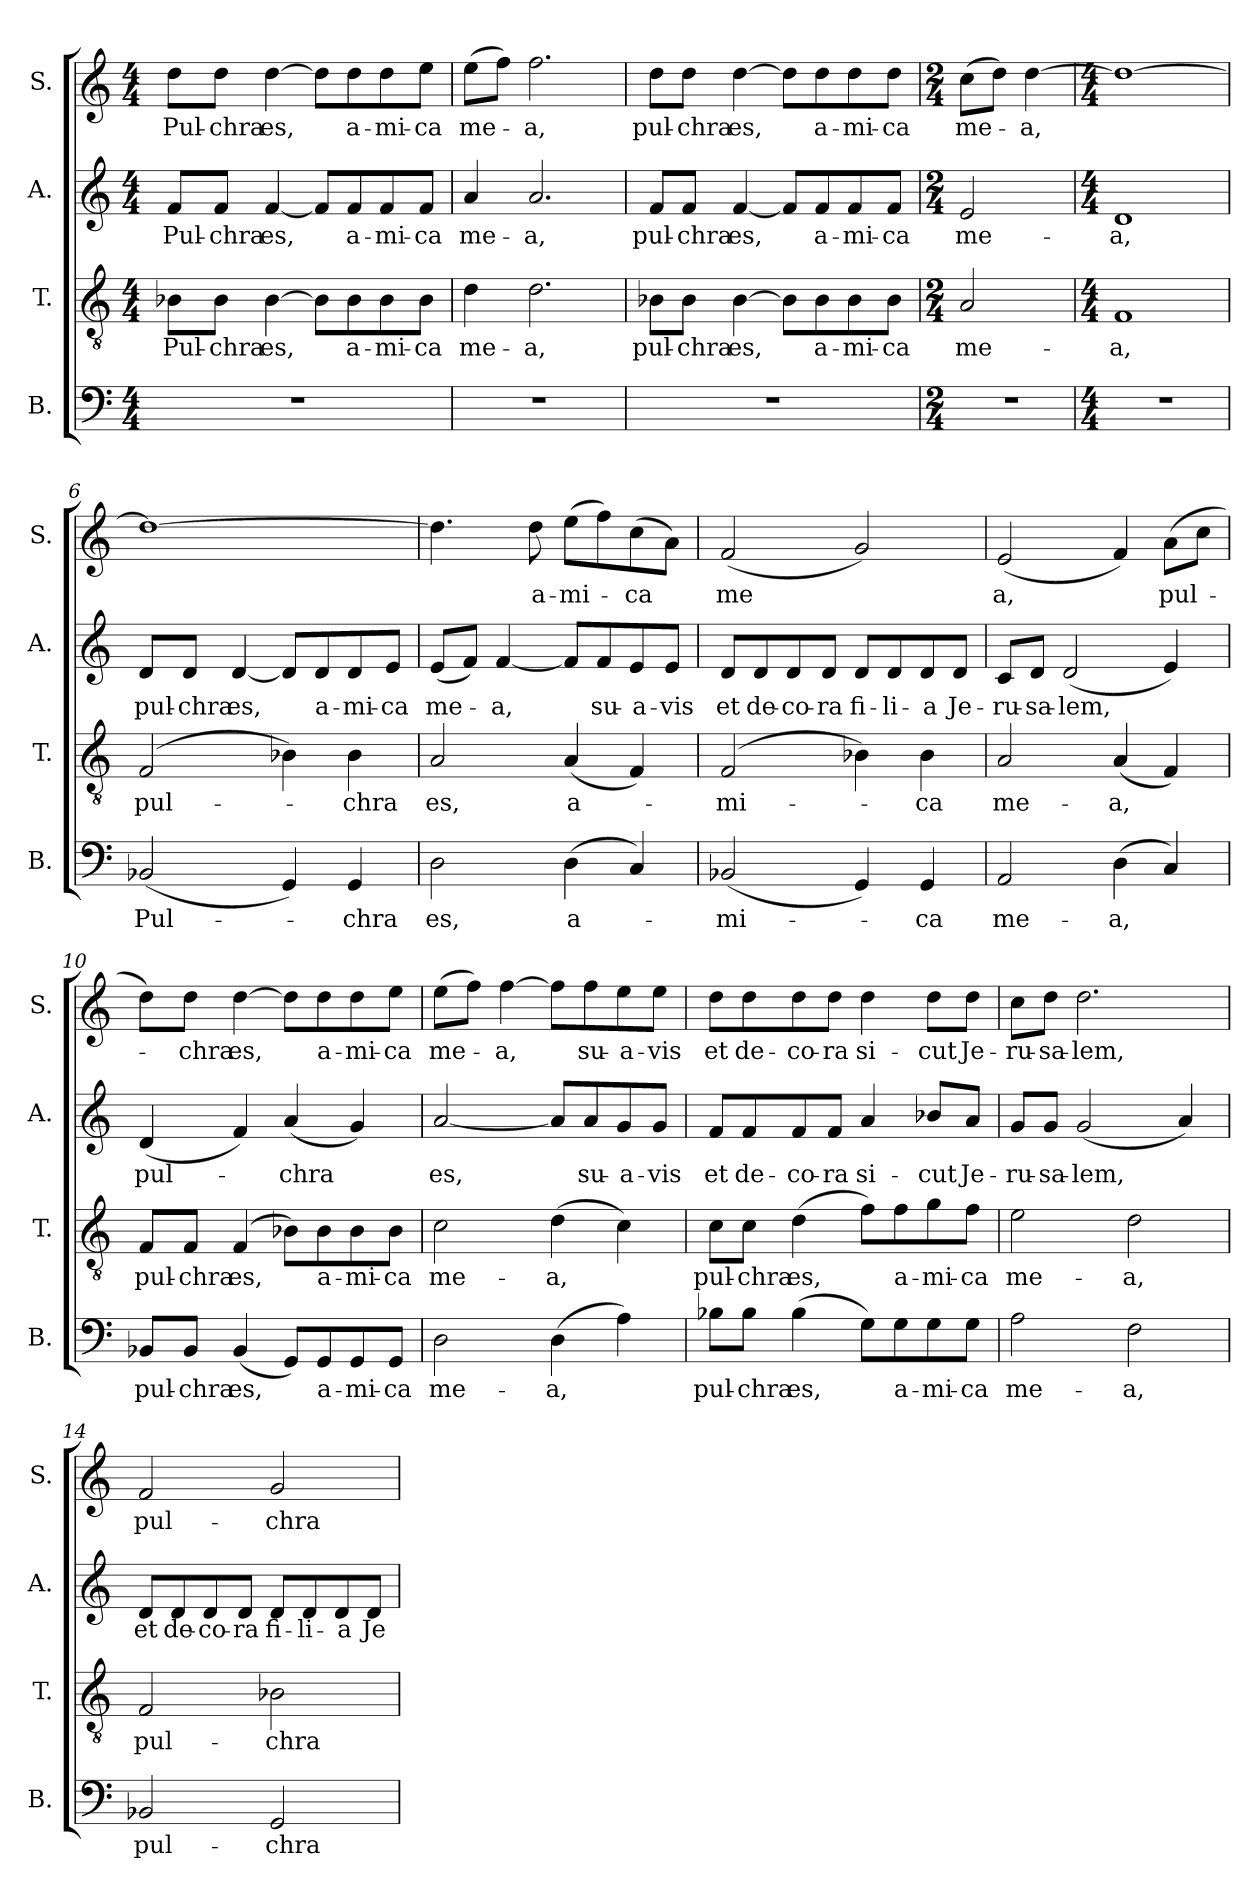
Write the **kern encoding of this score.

**kern	**text	**kern	**text	**kern	**text	**kern	**text
*part4	*part4	*part3	*part3	*part2	*part2	*part1	*part1
*staff4	*staff4	*staff3	*staff3	*staff2	*staff2	*staff1	*staff1
*I"B.	*	*I"T.	*	*I"A.	*	*I"S.	*
*I'B.	*	*I'T.	*	*I'A.	*	*I'S.	*
*clefF4	*	*clefGv2	*	*clefG2	*	*clefG2	*
*k[]	*	*k[]	*	*k[]	*	*k[]	*
*M4/4	*	*M4/4	*	*M4/4	*	*M4/4	*
*MM65	*	*MM65	*	*MM65	*	*MM65	*
=1	=1	=1	=1	=1	=1	=1	=1
!	!	!	!LO:LY:b	!	!LO:LY:b	!	!LO:LY:b
1r	.	8B-X\L	Pul-	8f/L	Pul-	8dd\L	Pul-
!	!	!	!LO:LY:b	!	!LO:LY:b	!	!LO:LY:b
.	.	8B-\J	-chra	8f/J	-chra	8dd\J	-chra
!	!	!	!LO:LY:b	!	!LO:LY:b	!	!LO:LY:b
.	.	[4B-\	es,	[4f/	es,	[4dd\	es,
.	.	8B-\L]	.	8f/L]	.	8dd\L]	.
!	!	!	!LO:LY:b	!	!LO:LY:b	!	!LO:LY:b
.	.	8B-\	a-	8f/	a-	8dd\	a-
!	!	!	!LO:LY:b	!	!LO:LY:b	!	!LO:LY:b
.	.	8B-\	-mi-	8f/	-mi-	8dd\	-mi-
!	!	!	!LO:LY:b	!	!LO:LY:b	!	!LO:LY:b
.	.	8B-\J	-ca	8f/J	-ca	8ee\J	-ca
=2	=2	=2	=2	=2	=2	=2	=2
!	!	!	!LO:LY:b	!	!LO:LY:b	!	!LO:LY:b
1r	.	4d\	me-	4a/	me-	(>8ee\L	me-
.	.	.	.	.	.	8ff\J)	.
!	!	!	!LO:LY:b	!	!LO:LY:b	!	!LO:LY:b
.	.	2.d\	-a,	2.a/	-a,	2.ff\	-a,
=3	=3	=3	=3	=3	=3	=3	=3
!	!	!	!LO:LY:b	!	!LO:LY:b	!	!LO:LY:b
1r	.	8B-X\L	pul-	8f/L	pul-	8dd\L	pul-
!	!	!	!LO:LY:b	!	!LO:LY:b	!	!LO:LY:b
.	.	8B-\J	-chra	8f/J	-chra	8dd\J	-chra
!	!	!	!LO:LY:b	!	!LO:LY:b	!	!LO:LY:b
.	.	[4B-\	es,	[4f/	es,	[4dd\	es,
.	.	8B-\L]	.	8f/L]	.	8dd\L]	.
!	!	!	!LO:LY:b	!	!LO:LY:b	!	!LO:LY:b
.	.	8B-\	a-	8f/	a-	8dd\	a-
!	!	!	!LO:LY:b	!	!LO:LY:b	!	!LO:LY:b
.	.	8B-\	-mi-	8f/	-mi-	8dd\	-mi-
!	!	!	!LO:LY:b	!	!LO:LY:b	!	!LO:LY:b
.	.	8B-\J	-ca	8f/J	-ca	8dd\J	-ca
=4	=4	=4	=4	=4	=4	=4	=4
*M2/4	*	*M2/4	*	*M2/4	*	*M2/4	*
!	!	!	!LO:LY:b	!	!LO:LY:b	!	!LO:LY:b
2r	.	2A/	me-	2e/	me-	(>8cc\L	me-
.	.	.	.	.	.	8dd\J)	.
!	!	!	!	!	!	!	!LO:LY:b
.	.	.	.	.	.	[4dd\	-a,
=5	=5	=5	=5	=5	=5	=5	=5
*M4/4	*	*M4/4	*	*M4/4	*	*M4/4	*
!	!	!	!LO:LY:b	!	!LO:LY:b	!	!
1r	.	1F	-a,	1d	-a,	1dd_	.
=6	=6	=6	=6	=6	=6	=6	=6
!	!LO:LY:b	!	!LO:LY:b	!	!LO:LY:b	!	!
(<2BB-X/	Pul-	(>2F/	pul-	8d/L	pul-	1dd_	.
!	!	!	!	!	!LO:LY:b	!	!
.	.	.	.	8d/J	-chra	.	.
!	!	!	!	!	!LO:LY:b	!	!
.	.	.	.	[4d/	es,	.	.
4GG/)	.	4B-X\)	.	8d/L]	.	.	.
!	!	!	!	!	!LO:LY:b	!	!
.	.	.	.	8d/	a-	.	.
!	!LO:LY:b	!	!LO:LY:b	!	!LO:LY:b	!	!
4GG/	-chra	4B-\	-chra	8d/	-mi-	.	.
!	!	!	!	!	!LO:LY:b	!	!
.	.	.	.	8e/J	-ca	.	.
!!LO:LB:g=z
=7	=7	=7	=7	=7	=7	=7	=7
!	!LO:LY:b	!	!LO:LY:b	!	!LO:LY:b	!	!
2D\	es,	2A/	es,	(<8e/L	me-	4.dd\]	.
.	.	.	.	8f/J)	.	.	.
!	!	!	!	!	!LO:LY:b	!	!
.	.	.	.	[4f/	-a,	.	.
!	!	!	!	!	!	!	!LO:LY:b
.	.	.	.	.	.	8dd\	a-
!	!LO:LY:b	!	!LO:LY:b	!	!	!	!LO:LY:b
(>4D\	a-	(<4A/	a-	8f/L]	.	(>8ee\L	-mi-
!	!	!	!	!	!LO:LY:b	!	!
.	.	.	.	8f/	su-	8ff\)	.
!	!	!	!	!	!LO:LY:b	!	!LO:LY:b
4C/)	.	4F/)	.	8e/	-a-	(>8cc\	-ca
!	!	!	!	!	!LO:LY:b	!	!
.	.	.	.	8e/J	-vis	8a\J)	.
=8	=8	=8	=8	=8	=8	=8	=8
!	!LO:LY:b	!	!LO:LY:b	!	!LO:LY:b	!	!LO:LY:b
(<2BB-X/	-mi-	(>2F/	-mi-	8d/L	et	(<2f/	me
!	!	!	!	!	!LO:LY:b	!	!
.	.	.	.	8d/	de-	.	.
!	!	!	!	!	!LO:LY:b	!	!
.	.	.	.	8d/	-co-	.	.
!	!	!	!	!	!LO:LY:b	!	!
.	.	.	.	8d/J	-ra	.	.
!	!	!	!	!	!LO:LY:b	!	!
4GG/)	.	4B-X\)	.	8d/L	fi-	2g/)	.
!	!	!	!	!	!LO:LY:b	!	!
.	.	.	.	8d/	-li-	.	.
!	!LO:LY:b	!	!LO:LY:b	!	!LO:LY:b	!	!
4GG/	-ca	4B-\	-ca	8d/	-a	.	.
!	!	!	!	!	!LO:LY:b	!	!
.	.	.	.	8d/J	Je-	.	.
=9	=9	=9	=9	=9	=9	=9	=9
!	!LO:LY:b	!	!LO:LY:b	!	!LO:LY:b	!	!LO:LY:b
2AA/	me-	2A/	me-	8c/L	-ru-	(<2e/	a,
!	!	!	!	!	!LO:LY:b	!	!
.	.	.	.	8d/J	-sa-	.	.
!	!	!	!	!	!LO:LY:b	!	!
.	.	.	.	(<2d/	-lem,	.	.
!	!LO:LY:b	!	!LO:LY:b	!	!	!	!
(>4D\	-a,	(<4A/	-a,	.	.	4f/)	.
!	!	!	!	!	!	!	!LO:LY:b
4C/)	.	4F/)	.	4e/)	.	(>8a\L	pul-
.	.	.	.	.	.	8cc\J	.
=10	=10	=10	=10	=10	=10	=10	=10
!	!LO:LY:b	!	!LO:LY:b	!	!LO:LY:b	!	!
8BB-X/L	pul-	8F/L	pul-	(<4d/	pul-	8dd\L)	.
!	!LO:LY:b	!	!LO:LY:b	!	!	!	!LO:LY:b
8BB-/J	-chra	8F/J	-chra	.	.	8dd\J	-chra
!	!LO:LY:b	!	!LO:LY:b	!	!	!	!LO:LY:b
(<4BB-/	es,	(>4F/	es,	4f/)	.	[4dd\	es,
!	!	!	!	!	!LO:LY:b	!	!
8GG/L)	.	8B-X\L)	.	(<4a/	-chra	8dd\L]	.
!	!LO:LY:b	!	!LO:LY:b	!	!	!	!LO:LY:b
8GG/	a-	8B-\	a-	.	.	8dd\	a-
!	!LO:LY:b	!	!LO:LY:b	!	!	!	!LO:LY:b
8GG/	-mi-	8B-\	-mi-	4g/)	.	8dd\	-mi-
!	!LO:LY:b	!	!LO:LY:b	!	!	!	!LO:LY:b
8GG/J	-ca	8B-\J	-ca	.	.	8ee\J	-ca
=11	=11	=11	=11	=11	=11	=11	=11
!	!LO:LY:b	!	!LO:LY:b	!	!LO:LY:b	!	!LO:LY:b
2D\	me-	2c\	me-	[2a/	es,	(>8ee\L	me-
.	.	.	.	.	.	8ff\J)	.
!	!	!	!	!	!	!	!LO:LY:b
.	.	.	.	.	.	[4ff\	-a,
!	!LO:LY:b	!	!LO:LY:b	!	!	!	!
(>4D\	-a,	(>4d\	-a,	8a/L]	.	8ff\L]	.
!	!	!	!	!	!LO:LY:b	!	!LO:LY:b
.	.	.	.	8a/	su-	8ff\	su-
!	!	!	!	!	!LO:LY:b	!	!LO:LY:b
4A\)	.	4c\)	.	8g/	-a-	8ee\	-a-
!	!	!	!	!	!LO:LY:b	!	!LO:LY:b
.	.	.	.	8g/J	-vis	8ee\J	-vis
!!LO:LB:g=z
=12	=12	=12	=12	=12	=12	=12	=12
!	!LO:LY:b	!	!LO:LY:b	!	!LO:LY:b	!	!LO:LY:b
8B-X\L	pul-	8c\L	pul-	8f/L	et	8dd\L	et
!	!LO:LY:b	!	!LO:LY:b	!	!LO:LY:b	!	!LO:LY:b
8B-\J	-chra	8c\J	-chra	8f/	de-	8dd\	de-
!	!LO:LY:b	!	!LO:LY:b	!	!LO:LY:b	!	!LO:LY:b
(>4B-\	es,	(>4d\	es,	8f/	-co-	8dd\	-co-
!	!	!	!	!	!LO:LY:b	!	!LO:LY:b
.	.	.	.	8f/J	-ra	8dd\J	-ra
!	!	!	!	!	!LO:LY:b	!	!LO:LY:b
8G\L)	.	8f\L)	.	4a/	si-	4dd\	si-
!	!LO:LY:b	!	!LO:LY:b	!	!	!	!
8G\	a-	8f\	a-	.	.	.	.
!	!LO:LY:b	!	!LO:LY:b	!	!LO:LY:b	!	!LO:LY:b
8G\	-mi-	8g\	-mi-	8b-X/L	-cut	8dd\L	-cut
!	!LO:LY:b	!	!LO:LY:b	!	!LO:LY:b	!	!LO:LY:b
8G\J	-ca	8f\J	-ca	8a/J	Je-	8dd\J	Je-
=13	=13	=13	=13	=13	=13	=13	=13
!	!LO:LY:b	!	!LO:LY:b	!	!LO:LY:b	!	!LO:LY:b
2A\	me-	2e\	me-	8g/L	-ru-	8cc\L	-ru-
!	!	!	!	!	!LO:LY:b	!	!LO:LY:b
.	.	.	.	8g/J	-sa-	8dd\J	-sa-
!	!	!	!	!	!LO:LY:b	!	!LO:LY:b
.	.	.	.	(<2g/	-lem,	2.dd\	-lem,
!	!LO:LY:b	!	!LO:LY:b	!	!	!	!
2F\	-a,	2d\	-a,	.	.	.	.
.	.	.	.	4a/)	.	.	.
=14	=14	=14	=14	=14	=14	=14	=14
!	!LO:LY:b	!	!LO:LY:b	!	!LO:LY:b	!	!LO:LY:b
2BB-X/	pul-	2F/	pul-	8d/L	et	2f/	pul-
!	!	!	!	!	!LO:LY:b	!	!
.	.	.	.	8d/	de-	.	.
!	!	!	!	!	!LO:LY:b	!	!
.	.	.	.	8d/	-co-	.	.
!	!	!	!	!	!LO:LY:b	!	!
.	.	.	.	8d/J	-ra	.	.
!	!LO:LY:b	!	!LO:LY:b	!	!LO:LY:b	!	!LO:LY:b
2GG/	-chra	2B-X\	-chra	8d/L	fi-	2g/	-chra
!	!	!	!	!	!LO:LY:b	!	!
.	.	.	.	8d/	-li-	.	.
!	!	!	!	!	!LO:LY:b	!	!
.	.	.	.	8d/	-a	.	.
!	!	!	!	!	!LO:LY:b	!	!
.	.	.	.	8d/J	Je-	.	.
=	=	=	=	=	=	=	=
*-	*-	*-	*-	*-	*-	*-	*-
